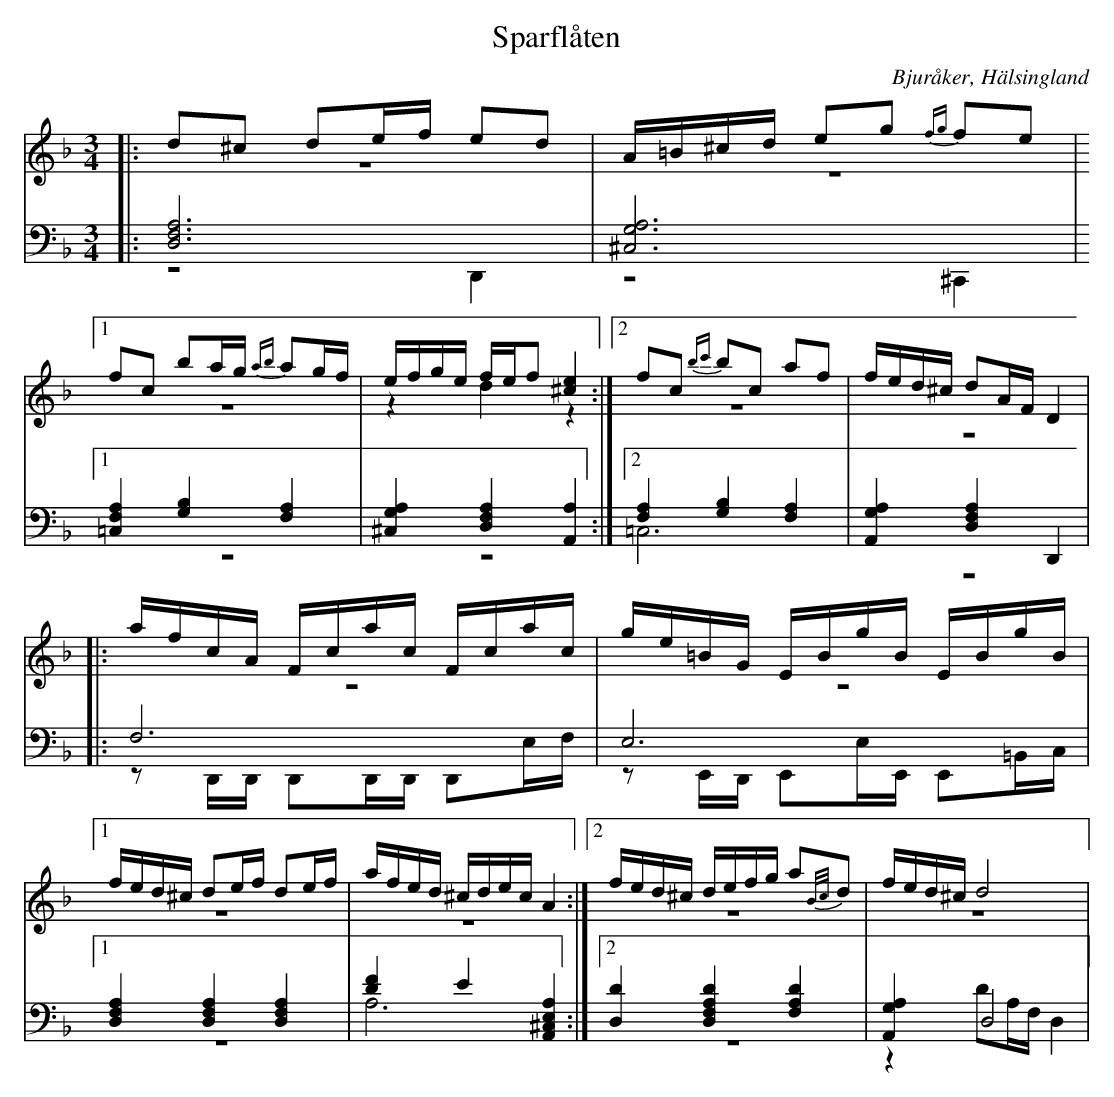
X:1
T: Sparflåten
O: Bjuråker, Hälsingland
M: 3/4
L: 1/8
K: Dm
V:1
V:2 merge
V:3
V:4 merge
V:1
|:d^c de/f/ ed|A/=B/^c/d/ eg {fg}fe|1 fc ba/g/ {ab}ag/f/| e/f/g/e/ f/e/f [^c2e2]:|2 fc {bc'}bc af|f/e/d/^c/ dA/F/ D2|
|:a/f/c/A/  F/c/a/c/ F/c/a/c/|g/e/=B/G/  E/B/g/B/  E/B/g/B/|1 f/e/d/^c/ de/f/ de/f/|a/f/e/d/ ^c/d/e/c/ A2:|2 f/e/d/^c/ d/e/f/g/ a{B/c/}d|f/e/d/^c/ d4|
V:2
|:z6|z6|1 z6|z2 d2 z2:|2 z6|z6|
|:z6|z6|1 z6|z6:|2 z6|z6|
V:3 clef=bass
|:[D,6F,6A,6]|[^C,6G,6A,6]|1 [=C,2F,2A,2] [G,2B,2] [F,2A,2]|[^C,2G,2A,2] [D,2F,2A,2] [A,,2A,2]:|2 [F,2A,2] [G,2B,2] [F,2A,2]|[A,,2G,2A,2] [D,2F,2A,2] D,,2|
|:F,6|E,6|1 [D,2F,2A,2] [D,2F,2A,2] [D,2F,2A,2]|[D2F2] E2 [A,,2^C,2E,2A,2]:|2 [D,2D2] [D,2F,2A,2D2] [F,2A,2D2]|[A,,2G,2A,2] D,4|
V:4 clef=bass
|:z4 D,,2|z4 ^C,,2|1 z6|z6:|2 =C,6|z6|
|:zD,,/D,,/ D,,D,,/D,,/ D,,E,/F,/|zE,,/D,,/ E,,E,/E,,/ E,,=B,,/C,/|1 z6|A,6:|2 z6|z2 DA,/F,/ D,2|
